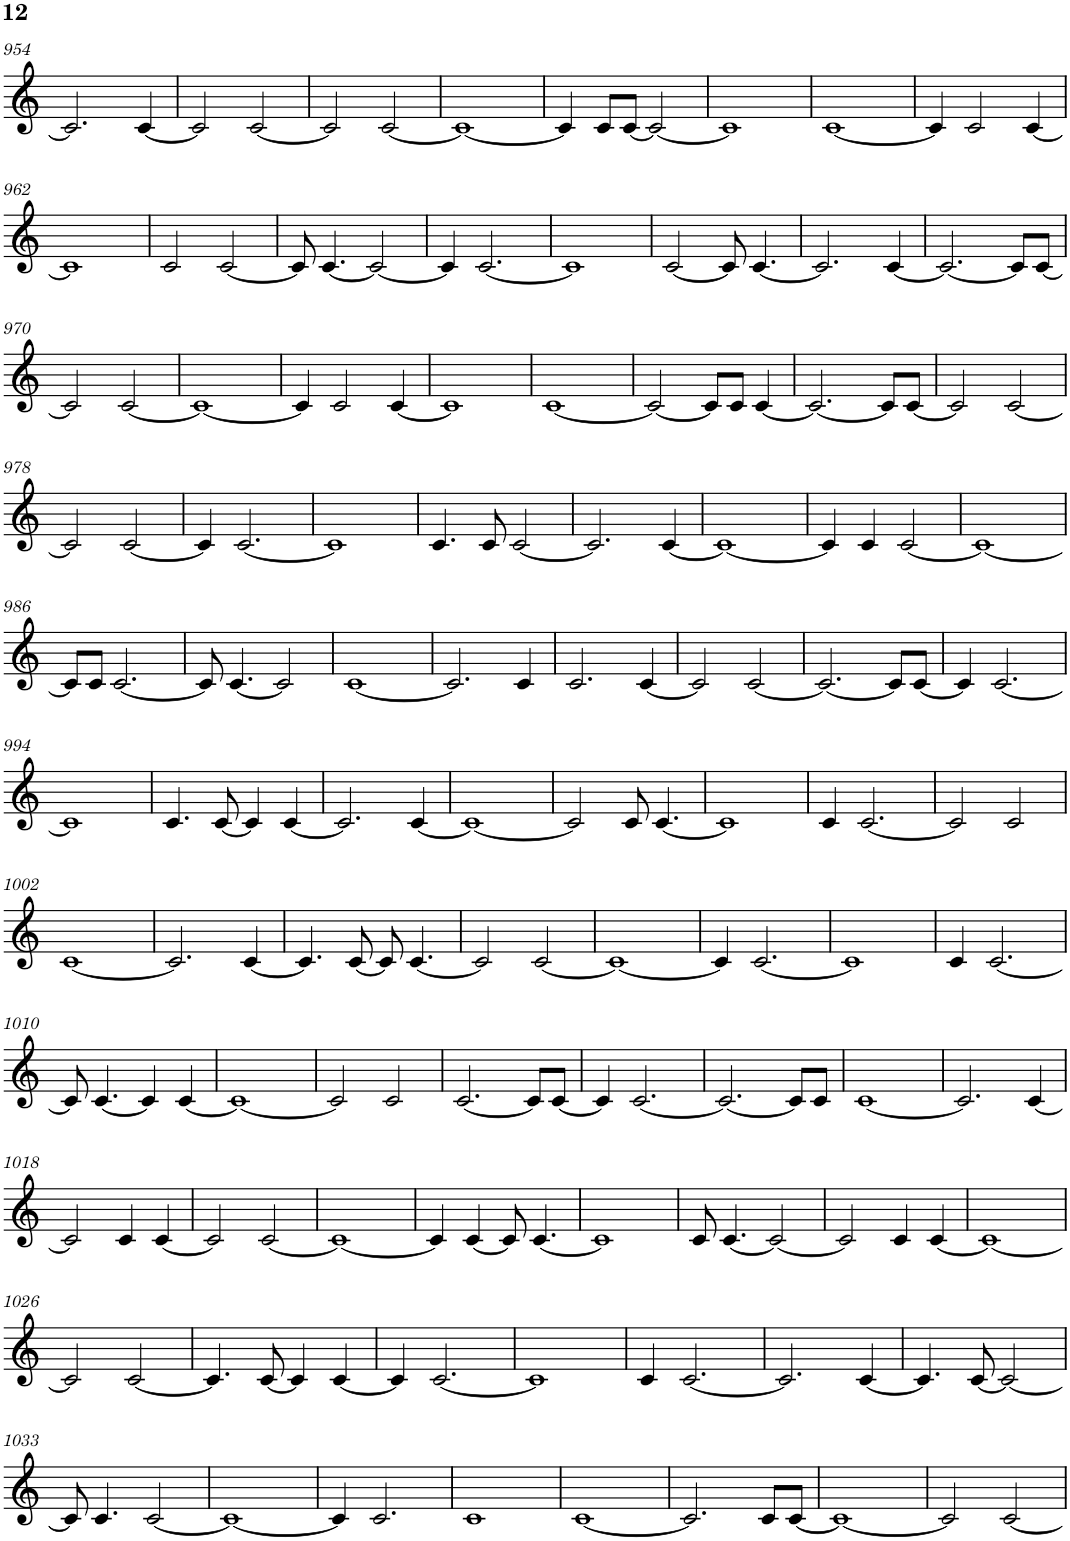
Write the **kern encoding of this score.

**kern
*part1
*staff1
*I"Piano
*I'Pno.
!!LO:PB:g=z
*clefG2
*k[]
*M4/4
=954
2.c/]
[4c/
=955
2c/]
[2c/
=956
2c/]
[2c/
=957
1c_
=958
4c/]
8c/L
[8c/J
2c/_
=959
1c]
=960
[1c
=961
4c/]
2c/
[4c/
!!LO:LB:g=z
=962
1c]
=963
2c/
[2c/
=964
8c/]
[4.c/
2c/_
=965
4c/]
[2.c/
=966
1c]
=967
[2c/
8c/]
[4.c/
=968
2.c/]
[4c/
=969
2.c/_
8c/L]
[8c/J
!!LO:LB:g=z
=970
2c/]
[2c/
=971
1c_
=972
4c/]
2c/
[4c/
=973
1c]
=974
[1c
=975
2c/_
8c/L]
8c/J
[4c/
=976
2.c/_
8c/L]
[8c/J
=977
2c/]
[2c/
!!LO:LB:g=z
=978
2c/]
[2c/
=979
4c/]
[2.c/
=980
1c]
=981
4.c/
8c/
[2c/
=982
2.c/]
[4c/
=983
1c_
=984
4c/]
4c/
[2c/
=985
1c_
!!LO:LB:g=z
=986
8c/L]
8c/J
[2.c/
=987
8c/]
[4.c/
2c/]
=988
[1c
=989
2.c/]
4c/
=990
2.c/
[4c/
=991
2c/]
[2c/
=992
2.c/_
8c/L]
[8c/J
=993
4c/]
[2.c/
!!LO:LB:g=z
=994
1c]
=995
4.c/
[8c/
4c/]
[4c/
=996
2.c/]
[4c/
=997
1c_
=998
2c/]
8c/
[4.c/
=999
1c]
=1000
4c/
[2.c/
=1001
2c/]
2c/
!!LO:LB:g=z
=1002
[1c
=1003
2.c/]
[4c/
=1004
4.c/]
[8c/
8c/]
[4.c/
=1005
2c/]
[2c/
=1006
1c_
=1007
4c/]
[2.c/
=1008
1c]
=1009
4c/
[2.c/
!!LO:LB:g=z
=1010
8c/]
[4.c/
4c/]
[4c/
=1011
1c_
=1012
2c/]
2c/
=1013
[2.c/
8c/L]
[8c/J
=1014
4c/]
[2.c/
=1015
2.c/_
8c/L]
8c/J
=1016
[1c
=1017
2.c/]
[4c/
!!LO:LB:g=z
=1018
2c/]
4c/
[4c/
=1019
2c/]
[2c/
=1020
1c_
=1021
4c/]
[4c/
8c/]
[4.c/
=1022
1c]
=1023
8c/
[4.c/
2c/_
=1024
2c/]
4c/
[4c/
=1025
1c_
!!LO:LB:g=z
=1026
2c/]
[2c/
=1027
4.c/]
[8c/
4c/]
[4c/
=1028
4c/]
[2.c/
=1029
1c]
=1030
4c/
[2.c/
=1031
2.c/]
[4c/
=1032
4.c/]
[8c/
2c/_
!!LO:LB:g=z
=1033
8c/]
4.c/
[2c/
=1034
1c_
=1035
4c/]
2.c/
=1036
1c
=1037
[1c
=1038
2.c/]
8c/L
[8c/J
=1039
1c_
=1040
2c/]
[2c/
=
*-
